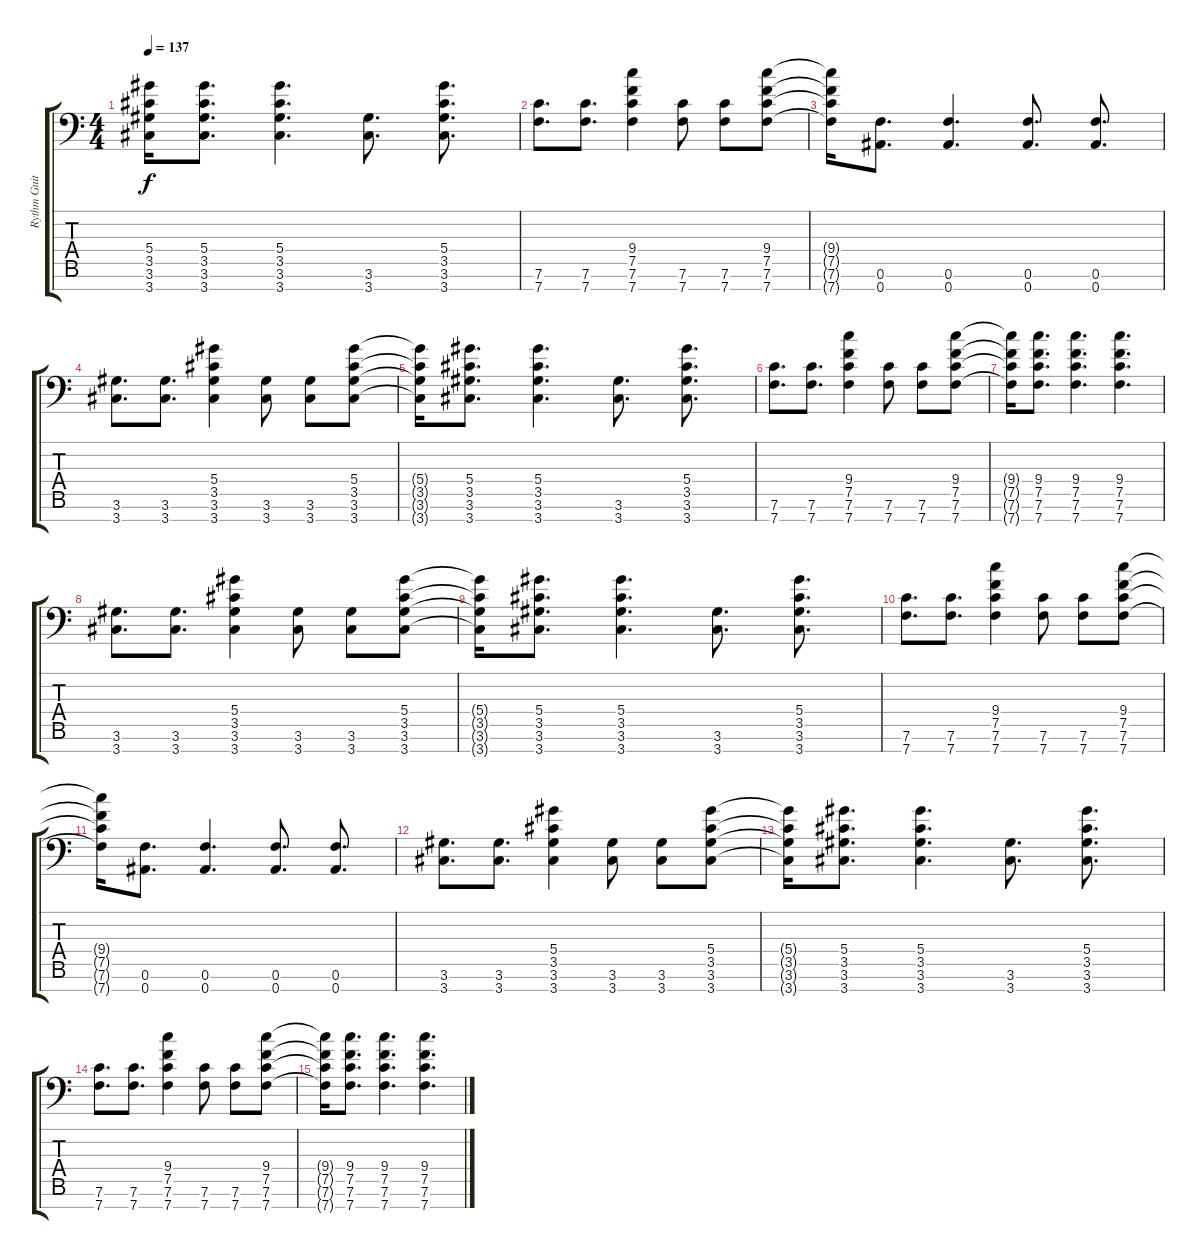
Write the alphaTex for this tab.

\track ("Rythm Guitar #2" "Rythm Guit") {instrument distortionguitar}
\staff {score tabs}
\tuning (Eb4 Bb3 F3 Eb3 Bb2 F2 Bb1) {hide}
\ts (4 4)
\tempo 137
\clef f4
\ks c
(5.4{t} 3.5{t} 3.6{t} 3.7{t}).16{dy f} (5.4 3.5 3.6 3.7).8{d} (5.4 3.5 3.6 3.7).4{d} (3.6 3.7).8{d} (5.4 3.5 3.6 3.7).8{d} |
(7.6 7.7).8{d} (7.6 7.7).8{d} (9.4 7.5 7.6 7.7).4 (7.6 7.7).8 (7.6 7.7).8 (9.4 7.5 7.6 7.7).8 |
(9.4{t} 7.5{t} 7.6{t} 7.7{t}).16 (0.6 0.7).8{d} (0.6 0.7).4{d} (0.6 0.7).8{d} (0.6 0.7).8{d} |
(3.6 3.7).8{d} (3.6 3.7).8{d} (5.4 3.5 3.6 3.7).4 (3.6 3.7).8 (3.6 3.7).8 (5.4 3.5 3.6 3.7).8 |
(5.4{t} 3.5{t} 3.6{t} 3.7{t}).16 (5.4 3.5 3.6 3.7).8{d} (5.4 3.5 3.6 3.7).4{d} (3.6 3.7).8{d} (5.4 3.5 3.6 3.7).8{d} |
(7.6 7.7).8{d} (7.6 7.7).8{d} (9.4 7.5 7.6 7.7).4 (7.6 7.7).8 (7.6 7.7).8 (9.4 7.5 7.6 7.7).8 |
(9.4{t} 7.5{t} 7.6{t} 7.7{t}).16 (9.4 7.5 7.6 7.7).8{d} (9.4 7.5 7.6 7.7).4{d} (9.4 7.5 7.6 7.7).4{d} |
(3.6 3.7).8{d} (3.6 3.7).8{d} (5.4 3.5 3.6 3.7).4 (3.6 3.7).8 (3.6 3.7).8 (5.4 3.5 3.6 3.7).8 |
(5.4{t} 3.5{t} 3.6{t} 3.7{t}).16 (5.4 3.5 3.6 3.7).8{d} (5.4 3.5 3.6 3.7).4{d} (3.6 3.7).8{d} (5.4 3.5 3.6 3.7).8{d} |
(7.6 7.7).8{d} (7.6 7.7).8{d} (9.4 7.5 7.6 7.7).4 (7.6 7.7).8 (7.6 7.7).8 (9.4 7.5 7.6 7.7).8 |
(9.4{t} 7.5{t} 7.6{t} 7.7{t}).16 (0.6 0.7).8{d} (0.6 0.7).4{d} (0.6 0.7).8{d} (0.6 0.7).8{d} |
(3.6 3.7).8{d} (3.6 3.7).8{d} (5.4 3.5 3.6 3.7).4 (3.6 3.7).8 (3.6 3.7).8 (5.4 3.5 3.6 3.7).8 |
(5.4{t} 3.5{t} 3.6{t} 3.7{t}).16 (5.4 3.5 3.6 3.7).8{d} (5.4 3.5 3.6 3.7).4{d} (3.6 3.7).8{d} (5.4 3.5 3.6 3.7).8{d} |
(7.6 7.7).8{d} (7.6 7.7).8{d} (9.4 7.5 7.6 7.7).4 (7.6 7.7).8 (7.6 7.7).8 (9.4 7.5 7.6 7.7).8 |
(9.4{t} 7.5{t} 7.6{t} 7.7{t}).16 (9.4 7.5 7.6 7.7).8{d} (9.4 7.5 7.6 7.7).4{d} (9.4 7.5 7.6 7.7).4{d}
